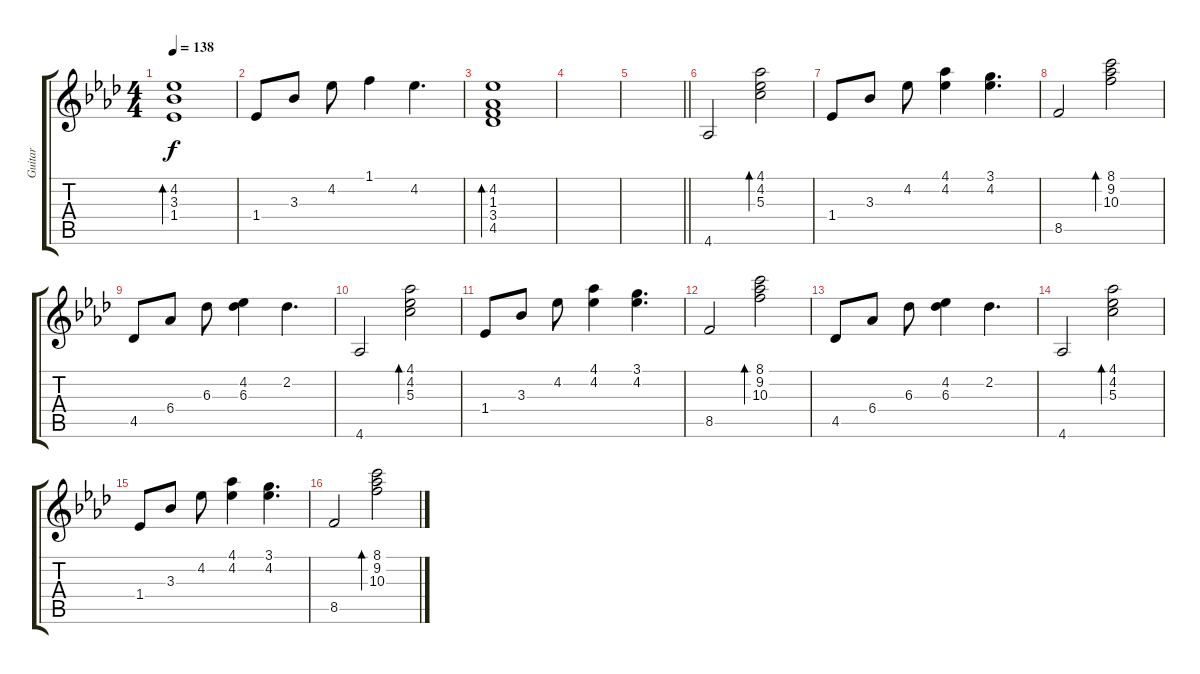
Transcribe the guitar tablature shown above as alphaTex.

\track ("Guitar" "Guitar") {instrument electricguitarclean}
\staff {score tabs}
\tuning (E4 B3 G3 D3 A2 E2) {hide}
\ts (4 4)
\tempo 138
\clef g2
\ks ab
(4.2 3.3 1.4).1{bd 60 dy f} |
1.4.8 3.3.8 4.2.8 1.1.4 4.2.4{d} |
(4.2 1.3 3.4 4.5).1{bd 60} |
|
\barLineRight lightlight
|
4.6.2{volume 8} (4.1 4.2 5.3).2{bd 60} |
1.4.8 3.3.8 4.2.8 (4.1 4.2).4 (3.1 4.2).4{d} |
8.5.2 (8.1 9.2 10.3).2{bd 60} |
4.5.8 6.4.8 6.3.8 (4.2 6.3).4 2.2.4{d} |
4.6.2 (4.1 4.2 5.3).2{bd 60} |
1.4.8 3.3.8 4.2.8 (4.1 4.2).4 (3.1 4.2).4{d} |
8.5.2 (8.1 9.2 10.3).2{bd 60} |
4.5.8 6.4.8 6.3.8 (4.2 6.3).4 2.2.4{d} |
4.6.2 (4.1 4.2 5.3).2{bd 60} |
1.4.8 3.3.8 4.2.8 (4.1 4.2).4 (3.1 4.2).4{d} |
8.5.2 (8.1 9.2 10.3).2{bd 60}
